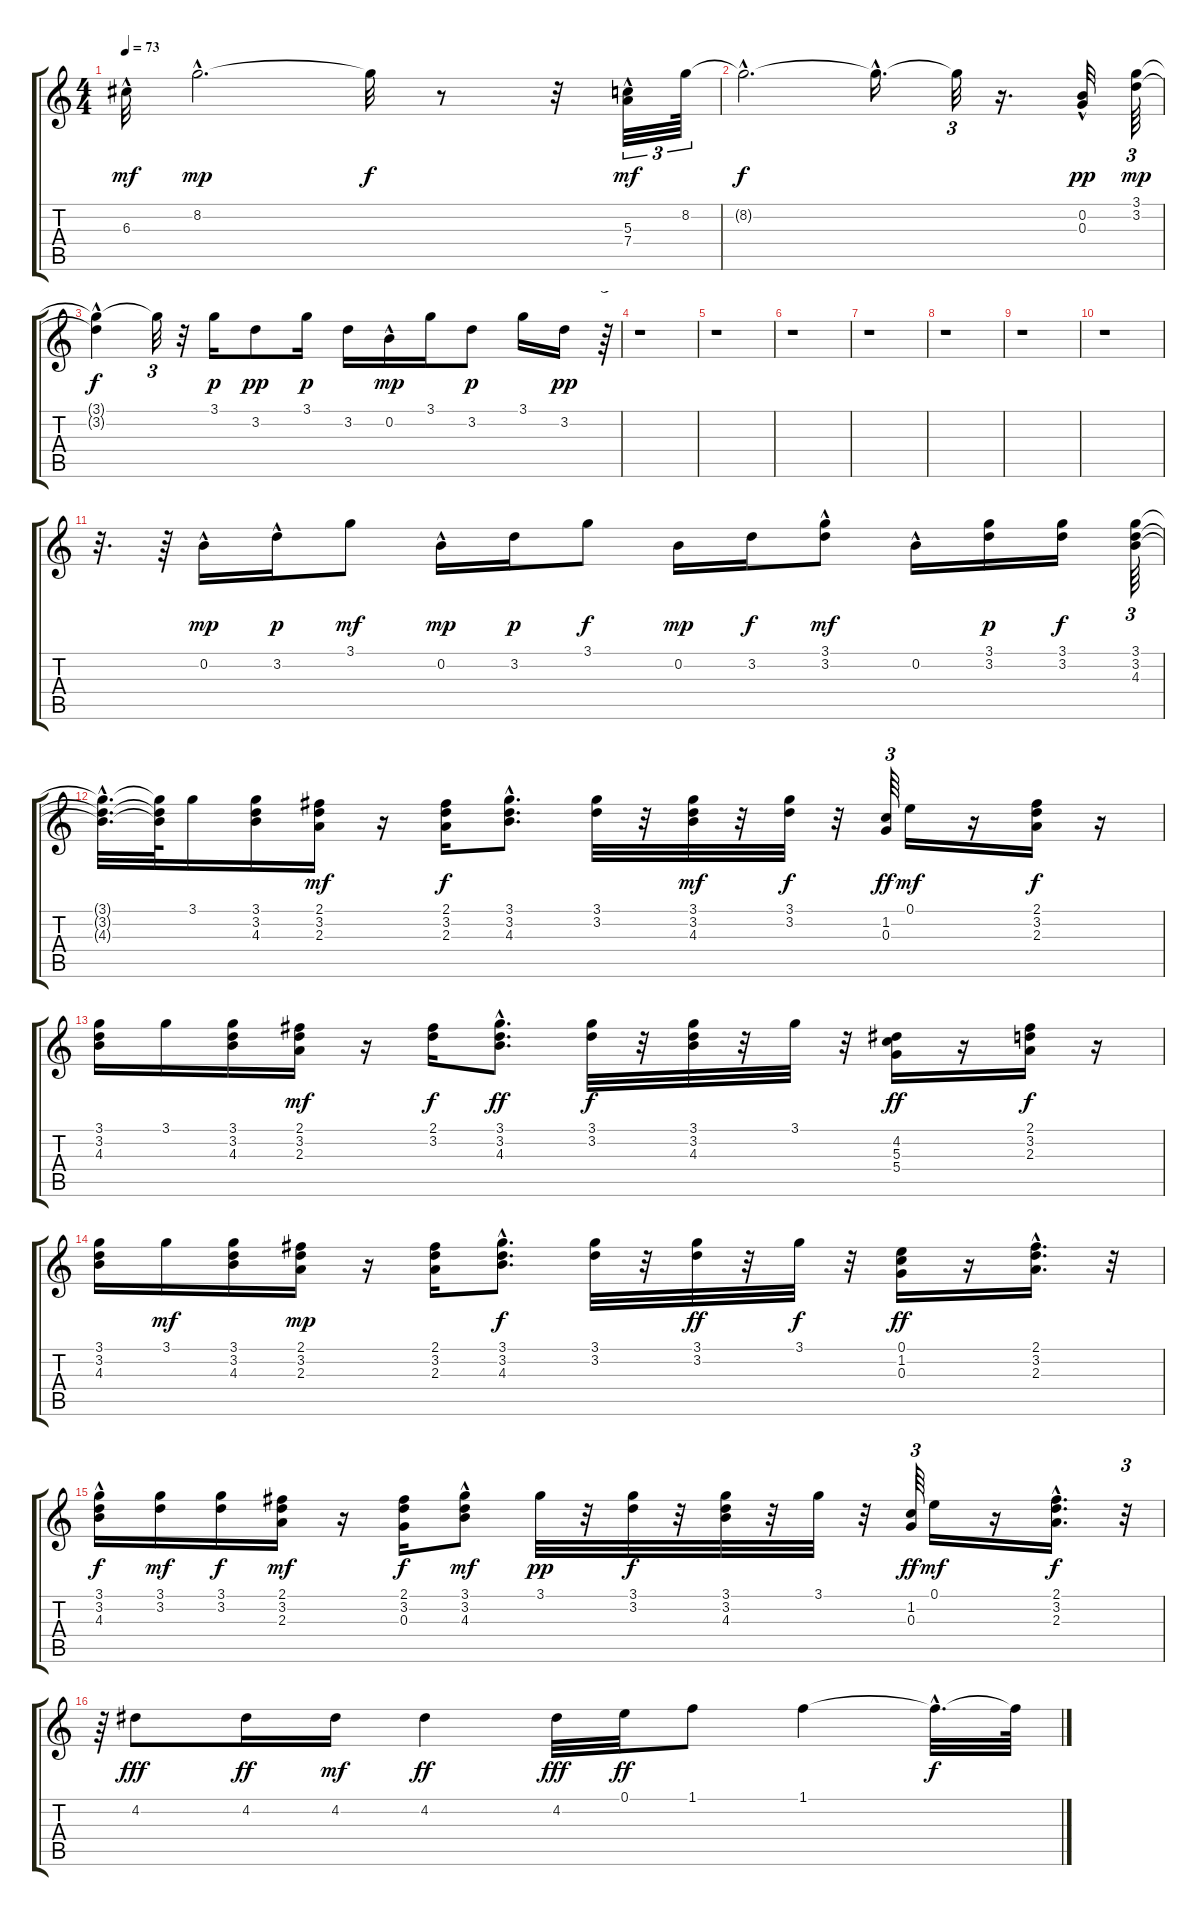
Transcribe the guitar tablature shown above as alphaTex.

\track "" {instrument overdrivenguitar}
\staff {score tabs}
\tuning (E4 B3 G3 D3 A2 E2) {hide}
\ts (4 4)
\tempo 73
\clef g2
\ks c
6.3{hac}.32{dy mf} 8.2{hac}.2{d dy mp} 8.2{t}.32{dy f} r.8 r.32 (5.3{hac} 7.4{hac}).32{tu (3 2) dy mf} 8.2.64{tu (3 2)} |
8.2{hac t}.2{d dy f} 8.2{hac t}.16{d} 8.2{t}.32{tu (3 2)} r.16{d} (0.2{hac} 0.3{hac}).32{dy pp} (3.1 3.2).64{tu (3 2) dy mp} |
(3.1{t} 3.2{hac t}).4{dy f} 3.1{t}.32{tu (3 2)} r.32 3.1.16{dy p} 3.2.8{dy pp} 3.1.16{dy p} 3.2.16 0.2{hac}.16{dy mp} 3.1.16 3.2.8{dy p} 3.1.16 3.2.16{dy pp} r.64{tu (3 2)} |
r.1 |
r.1 |
r.1 |
r.1 |
r.1 |
r.1 |
r.1 |
r.32{d} r.64 0.2{hac}.16{dy mp} 3.2{hac}.16{dy p} 3.1.8{dy mf} 0.2{hac}.16{dy mp} 3.2.16{dy p} 3.1.8{dy f} 0.2.16{dy mp} 3.2.16{dy f} (3.1{hac} 3.2{hac}).8{dy mf} 0.2{hac}.16 (3.1 3.2).16{dy p} (3.1 3.2).16{dy f} (3.1 3.2 4.3).64{tu (3 2)} |
(3.1{hac t} 3.2{hac t} 4.3{hac t}).32{d} (3.1{t} 3.2{t} 4.3{t}).64 3.1.16 (3.1 3.2 4.3).16 (2.1 3.2 2.3).16{dy mf} r.16 (2.1 3.2 2.3).16{dy f} (3.1 3.2{hac} 4.3{hac}).8{d} (3.1 3.2).32 r.32 (3.1 3.2 4.3).32{dy mf} r.32 (3.1 3.2).32{dy f} r.32 (1.2 0.3).64{tu (3 2) dy ff} 0.1.16{dy mf} r.16 (2.1 3.2 2.3).16{dy f} r.16 |
(3.1 3.2 4.3).16 3.1.16 (3.1 3.2 4.3).16 (2.1 3.2 2.3).16{dy mf} r.16 (2.1 3.2).16{dy f} (3.1 3.2{hac} 4.3).8{d dy ff} (3.1 3.2).32{dy f} r.32 (3.1 3.2 4.3).32 r.32 3.1.32 r.32 (4.2 5.3 5.4).16{dy ff} r.16 (2.1 3.2 2.3).16{dy f} r.16 |
(3.1 3.2 4.3).16 3.1.16{dy mf} (3.1 3.2 4.3).16 (2.1 3.2 2.3).16{dy mp} r.16 (2.1 3.2 2.3).16 (3.1 3.2{hac} 4.3{hac}).8{d dy f} (3.1 3.2).32 r.32 (3.1 3.2).32{dy ff} r.32 3.1.32{dy f} r.32 (0.1 1.2 0.3).16{dy ff} r.16 (2.1 3.2 2.3{hac}).16{d} r.32 |
(3.1 3.2 4.3{hac}).16{dy f} (3.1 3.2).16{dy mf} (3.1 3.2).16{dy f} (2.1 3.2 2.3).16{dy mf} r.16 (2.1 3.2 0.3).16{dy f} (3.1 3.2{hac} 4.3{hac}).8{dy mf} 3.1.32{dy pp} r.32 (3.1 3.2).32{dy f} r.32 (3.1 3.2 4.3).32 r.32 3.1.32 r.32 (1.2 0.3).64{tu (3 2) dy ff} 0.1.16{dy mf} r.16 (2.1 3.2{hac} 2.3{hac}).16{d dy f} r.32{tu (3 2)} |
r.64{tu (3 2)} 4.2.8{dy fff} 4.2.16{dy ff} 4.2.16{dy mf} 4.2.4{dy ff} 4.2.32{dy fff} 0.1.32{dy ff} 1.1.8 1.1.4 1.1{hac t}.32{d dy f} 1.1{t}.64
